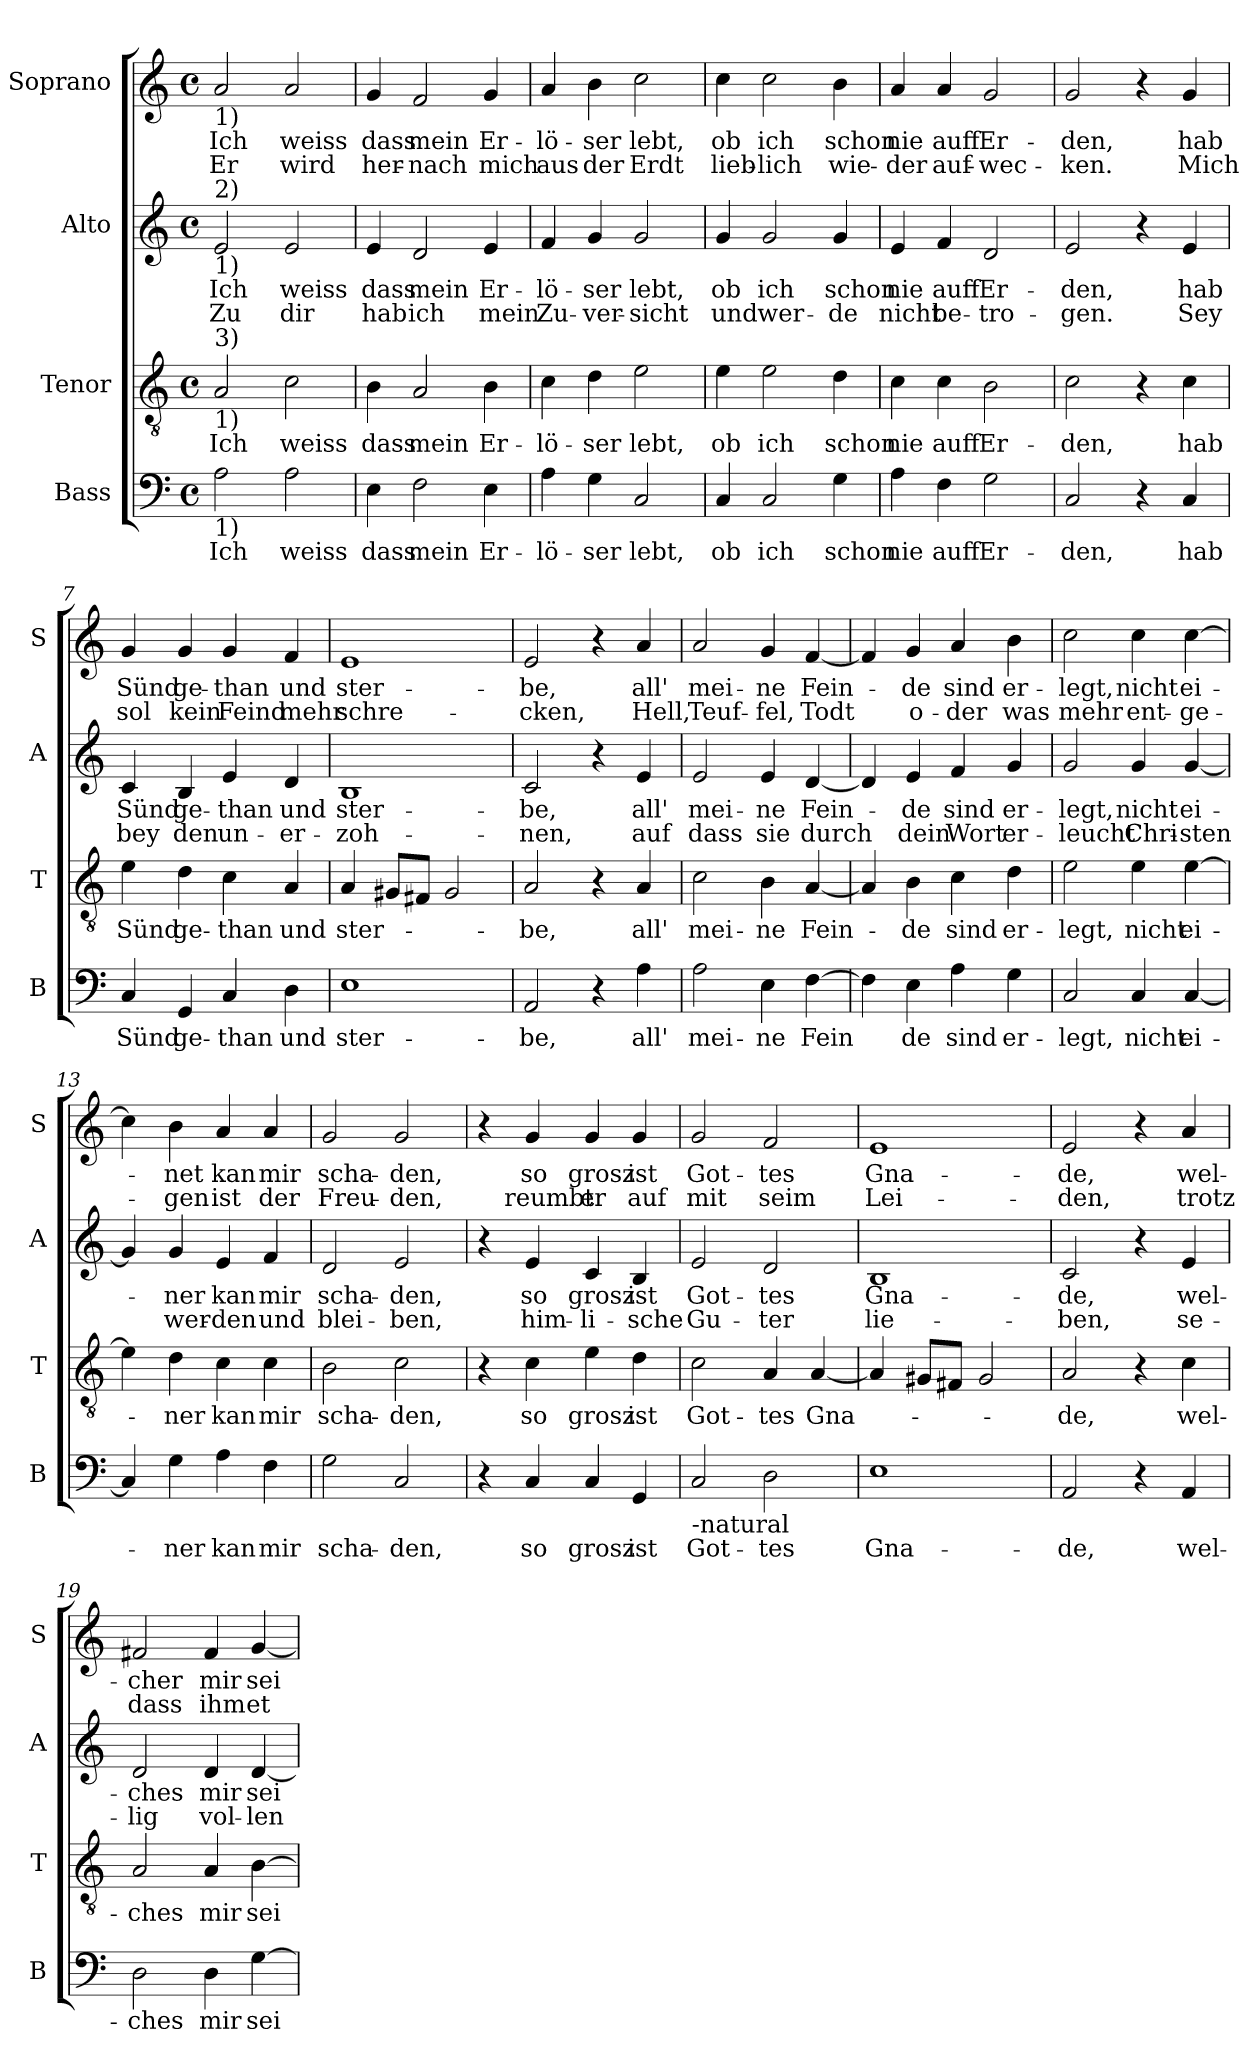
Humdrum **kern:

**kern	**text	**kern	**text	**kern	**text	**text	**kern	**text	**text
*part4	*part4	*part3	*part3	*part2	*part2	*part2	*part1	*part1	*part1
*staff4	*staff4	*staff3	*staff3	*staff2	*staff2	*staff2	*staff1	*staff1	*staff1
*I"Bass	*	*I"Tenor	*	*I"Alto	*	*	*I"Soprano	*	*
*I'B	*	*I'T	*	*I'A	*	*	*I'S	*	*
*clefF4	*	*clefGv2	*	*clefG2	*	*	*clefG2	*	*
*k[]	*	*k[]	*	*k[]	*	*	*k[]	*	*
*C:	*	*C:	*	*C:	*	*	*C:	*	*
*M4/4	*	*M4/4	*	*M4/4	*	*	*M4/4	*	*
*met(c)	*	*met(c)	*	*met(c)	*	*	*met(c)	*	*
=1	=1	=1	=1	=1	=1	=1	=1	=1	=1
!	!	!	!	!	!	!	!LO:TX:b:t=1)	!	!
!	!	!	!	!LO:TX:a:t=2)	!	!	!	!	!
!	!	!	!	!LO:TX:b:t=1)	!	!	!	!	!
!	!	!LO:TX:a:t=3)	!	!	!	!	!	!	!
!	!	!LO:TX:b:t=1)	!	!	!	!	!	!	!
!LO:TX:b:t=1)	!	!	!	!	!	!	!	!	!
!	!LO:LY:b	!	!LO:LY:b	!	!LO:LY:b	!LO:LY:b	!	!LO:LY:b	!LO:LY:b
2A\	Ich	2A/	Ich	2e/	Ich	Zu	2a/	Ich	Er
!	!LO:LY:b	!	!LO:LY:b	!	!LO:LY:b	!LO:LY:b	!	!LO:LY:b	!LO:LY:b
2A\	weiss	2c\	weiss	2e/	weiss	dir	2a/	weiss	wird
=2	=2	=2	=2	=2	=2	=2	=2	=2	=2
!	!LO:LY:b	!	!LO:LY:b	!	!LO:LY:b	!LO:LY:b	!	!LO:LY:b	!LO:LY:b
4E\	dass	4B\	dass	4e/	dass	hab	4g/	dass	her-
!	!LO:LY:b	!	!LO:LY:b	!	!LO:LY:b	!LO:LY:b	!	!LO:LY:b	!LO:LY:b
2F\	mein	2A/	mein	2d/	mein	ich	2f/	mein	-nach
!	!LO:LY:b	!	!LO:LY:b	!	!LO:LY:b	!LO:LY:b	!	!LO:LY:b	!LO:LY:b
4E\	Er-	4B\	Er-	4e/	Er-	mein	4g/	Er-	mich
=3	=3	=3	=3	=3	=3	=3	=3	=3	=3
!	!LO:LY:b	!	!LO:LY:b	!	!LO:LY:b	!LO:LY:b	!	!LO:LY:b	!LO:LY:b
4A\	-lö-	4c\	-lö-	4f/	-lö-	Zu-	4a/	-lö-	aus
!	!LO:LY:b	!	!LO:LY:b	!	!LO:LY:b	!LO:LY:b	!	!LO:LY:b	!LO:LY:b
4G\	-ser	4d\	-ser	4g/	-ser	-ver-	4b\	-ser	der
!	!LO:LY:b	!	!LO:LY:b	!	!LO:LY:b	!LO:LY:b	!	!LO:LY:b	!LO:LY:b
2C/	lebt,	2e\	lebt,	2g/	lebt,	-sicht	2cc\	lebt,	Erdt
=4	=4	=4	=4	=4	=4	=4	=4	=4	=4
!	!LO:LY:b	!	!LO:LY:b	!	!LO:LY:b	!LO:LY:b	!	!LO:LY:b	!LO:LY:b
4C/	ob	4e\	ob	4g/	ob	und	4cc\	ob	lieb-
!	!LO:LY:b	!	!LO:LY:b	!	!LO:LY:b	!LO:LY:b	!	!LO:LY:b	!LO:LY:b
2C/	ich	2e\	ich	2g/	ich	wer-	2cc\	ich	-lich
!	!LO:LY:b	!	!LO:LY:b	!	!LO:LY:b	!LO:LY:b	!	!LO:LY:b	!LO:LY:b
4G\	schon	4d\	schon	4g/	schon	-de	4b\	schon	wie-
=5	=5	=5	=5	=5	=5	=5	=5	=5	=5
!	!LO:LY:b	!	!LO:LY:b	!	!LO:LY:b	!LO:LY:b	!	!LO:LY:b	!LO:LY:b
4A\	nie	4c\	nie	4e/	nie	nicht	4a/	nie	-der
!	!LO:LY:b	!	!LO:LY:b	!	!LO:LY:b	!LO:LY:b	!	!LO:LY:b	!LO:LY:b
4F\	auff	4c\	auff	4f/	auff	be-	4a/	auff	auf-
!	!LO:LY:b	!	!LO:LY:b	!	!LO:LY:b	!LO:LY:b	!	!LO:LY:b	!LO:LY:b
2G\	Er-	2B\	Er-	2d/	Er-	-tro-	2g/	Er-	-wec-
!!LO:LB:g=z
=6	=6	=6	=6	=6	=6	=6	=6	=6	=6
!	!LO:LY:b	!	!LO:LY:b	!	!LO:LY:b	!LO:LY:b	!	!LO:LY:b	!LO:LY:b
2C/	-den,	2c\	-den,	2e/	-den,	-gen.	2g/	-den,	-ken.
4r	.	4r	.	4r	.	.	4r	.	.
!	!LO:LY:b	!	!LO:LY:b	!	!LO:LY:b	!LO:LY:b	!	!LO:LY:b	!LO:LY:b
4C/	hab	4c\	hab	4e/	hab	Sey	4g/	hab	Mich
=7	=7	=7	=7	=7	=7	=7	=7	=7	=7
!	!LO:LY:b	!	!LO:LY:b	!	!LO:LY:b	!LO:LY:b	!	!LO:LY:b	!LO:LY:b
4C/	Sünd	4e\	Sünd	4c/	Sünd	bey	4g/	Sünd	sol
!	!LO:LY:b	!	!LO:LY:b	!	!LO:LY:b	!LO:LY:b	!	!LO:LY:b	!LO:LY:b
4GG/	ge-	4d\	ge-	4B/	ge-	den	4g/	ge-	kein
!	!LO:LY:b	!	!LO:LY:b	!	!LO:LY:b	!LO:LY:b	!	!LO:LY:b	!LO:LY:b
4C/	-than	4c\	-than	4e/	-than	un-	4g/	-than	Feind
!	!LO:LY:b	!	!LO:LY:b	!	!LO:LY:b	!LO:LY:b	!	!LO:LY:b	!LO:LY:b
4D\	und	4A/	und	4d/	und	-er-	4f/	und	mehr
=8	=8	=8	=8	=8	=8	=8	=8	=8	=8
!	!LO:LY:b	!	!LO:LY:b	!	!LO:LY:b	!LO:LY:b	!	!LO:LY:b	!LO:LY:b
1E	ster-	4A/	ster-	1B	ster-	-zoh-	1e	ster-	schre-
.	.	8G#X/L	.	.	.	.	.	.	.
.	.	8F#X/J	.	.	.	.	.	.	.
.	.	2G#/	.	.	.	.	.	.	.
=9	=9	=9	=9	=9	=9	=9	=9	=9	=9
!	!LO:LY:b	!	!LO:LY:b	!	!LO:LY:b	!LO:LY:b	!	!LO:LY:b	!LO:LY:b
2AA/	-be,	2A/	-be,	2c/	-be,	-nen,	2e/	-be,	-cken,
4r	.	4r	.	4r	.	.	4r	.	.
!	!LO:LY:b	!	!LO:LY:b	!	!LO:LY:b	!LO:LY:b	!	!LO:LY:b	!LO:LY:b
4A\	all'	4A/	all'	4e/	all'	auf	4a/	all'	Hell,
=10	=10	=10	=10	=10	=10	=10	=10	=10	=10
!	!LO:LY:b	!	!LO:LY:b	!	!LO:LY:b	!LO:LY:b	!	!LO:LY:b	!LO:LY:b
2A\	mei-	2c\	mei-	2e/	mei-	dass	2a/	mei-	Teuf-
!	!LO:LY:b	!	!LO:LY:b	!	!LO:LY:b	!LO:LY:b	!	!LO:LY:b	!LO:LY:b
4E\	-ne	4B\	-ne	4e/	-ne	sie	4g/	-ne	-fel,
!	!LO:LY:b	!	!LO:LY:b	!	!LO:LY:b	!LO:LY:b	!	!LO:LY:b	!LO:LY:b
[4F\	Fein	[4A/	Fein-	[4d/	Fein-	durch	[4f/	Fein-	Todt
=11	=11	=11	=11	=11	=11	=11	=11	=11	=11
4F\]	.	4A/]	.	4d/]	.	.	4f/]	.	.
!	!LO:LY:b	!	!LO:LY:b	!	!LO:LY:b	!LO:LY:b	!	!LO:LY:b	!LO:LY:b
4E\	de	4B\	-de	4e/	-de	dein	4g/	-de	o-
!	!LO:LY:b	!	!LO:LY:b	!	!LO:LY:b	!LO:LY:b	!	!LO:LY:b	!LO:LY:b
4A\	sind	4c\	sind	4f/	sind	Wort	4a/	sind	-der
!	!LO:LY:b	!	!LO:LY:b	!	!LO:LY:b	!LO:LY:b	!	!LO:LY:b	!LO:LY:b
4G\	er-	4d\	er-	4g/	er-	er-	4b\	er-	was
!!LO:PB:g=z
=12	=12	=12	=12	=12	=12	=12	=12	=12	=12
!	!LO:LY:b	!	!LO:LY:b	!	!LO:LY:b	!LO:LY:b	!	!LO:LY:b	!LO:LY:b
2C/	-legt,	2e\	-legt,	2g/	-legt,	-leucht	2cc\	-legt,	mehr
!	!LO:LY:b	!	!LO:LY:b	!	!LO:LY:b	!LO:LY:b	!	!LO:LY:b	!LO:LY:b
4C/	nicht	4e\	nicht	4g/	nicht	Chri-	4cc\	nicht	ent-
!	!LO:LY:b	!	!LO:LY:b	!	!LO:LY:b	!LO:LY:b	!	!LO:LY:b	!LO:LY:b
[4C/	ei-	[4e\	ei-	[4g/	ei-	-sten	[4cc\	ei-	-ge-
=13	=13	=13	=13	=13	=13	=13	=13	=13	=13
4C/]	.	4e\]	.	4g/]	.	.	4cc\]	.	.
!	!LO:LY:b	!	!LO:LY:b	!	!LO:LY:b	!LO:LY:b	!	!LO:LY:b	!LO:LY:b
4G\	-ner	4d\	-ner	4g/	-ner	wer-	4b\	-net	-gen
!	!LO:LY:b	!	!LO:LY:b	!	!LO:LY:b	!LO:LY:b	!	!LO:LY:b	!LO:LY:b
4A\	kan	4c\	kan	4e/	kan	-den	4a/	kan	ist
!	!LO:LY:b	!	!LO:LY:b	!	!LO:LY:b	!LO:LY:b	!	!LO:LY:b	!LO:LY:b
4F\	mir	4c\	mir	4f/	mir	und	4a/	mir	der
=14	=14	=14	=14	=14	=14	=14	=14	=14	=14
!	!LO:LY:b	!	!LO:LY:b	!	!LO:LY:b	!LO:LY:b	!	!LO:LY:b	!LO:LY:b
2G\	scha-	2B\	scha-	2d/	scha-	blei-	2g/	scha-	Freu-
!	!LO:LY:b	!	!LO:LY:b	!	!LO:LY:b	!LO:LY:b	!	!LO:LY:b	!LO:LY:b
2C/	-den,	2c\	-den,	2e/	-den,	-ben,	2g/	-den,	-den,
=15	=15	=15	=15	=15	=15	=15	=15	=15	=15
4r	.	4r	.	4r	.	.	4r	.	.
!	!LO:LY:b	!	!LO:LY:b	!	!LO:LY:b	!LO:LY:b	!	!LO:LY:b	!LO:LY:b
4C/	so	4c\	so	4e/	so	him-	4g/	so	reumbt
!	!LO:LY:b	!	!LO:LY:b	!	!LO:LY:b	!LO:LY:b	!	!LO:LY:b	!LO:LY:b
4C/	grosz	4e\	grosz	4c/	grosz	-li-	4g/	grosz	er
!	!LO:LY:b	!	!LO:LY:b	!	!LO:LY:b	!LO:LY:b	!	!LO:LY:b	!LO:LY:b
4GG/	ist	4d\	ist	4B/	ist	-sche	4g/	ist	auf
=16	=16	=16	=16	=16	=16	=16	=16	=16	=16
!LO:TX:b:t=-natural	!	!	!	!	!	!	!	!	!
!	!LO:LY:b	!	!LO:LY:b	!	!LO:LY:b	!LO:LY:b	!	!LO:LY:b	!LO:LY:b
2C/	Got-	2c\	Got-	2e/	Got-	Gu-	2g/	Got-	mit
!	!LO:LY:b	!	!LO:LY:b	!	!LO:LY:b	!LO:LY:b	!	!LO:LY:b	!LO:LY:b
2D\	-tes	4A/	-tes	2d/	-tes	-ter	2f/	-tes	seim
!	!	!	!LO:LY:b	!	!	!	!	!	!
.	.	[4A/	Gna-	.	.	.	.	.	.
=17	=17	=17	=17	=17	=17	=17	=17	=17	=17
!	!LO:LY:b	!	!	!	!LO:LY:b	!LO:LY:b	!	!LO:LY:b	!LO:LY:b
1E	Gna-	4A/]	.	1B	Gna-	lie-	1e	Gna-	Lei-
.	.	8G#X/L	.	.	.	.	.	.	.
.	.	8F#X/J	.	.	.	.	.	.	.
.	.	2G#/	.	.	.	.	.	.	.
!!LO:LB:g=z
=18	=18	=18	=18	=18	=18	=18	=18	=18	=18
!	!LO:LY:b	!	!LO:LY:b	!	!LO:LY:b	!LO:LY:b	!	!LO:LY:b	!LO:LY:b
2AA/	-de,	2A/	-de,	2c/	-de,	-ben,	2e/	-de,	-den,
4r	.	4r	.	4r	.	.	4r	.	.
!	!LO:LY:b	!	!LO:LY:b	!	!LO:LY:b	!LO:LY:b	!	!LO:LY:b	!LO:LY:b
4AA/	wel-	4c\	wel-	4e/	wel-	se-	4a/	wel-	trotz
=19	=19	=19	=19	=19	=19	=19	=19	=19	=19
!	!LO:LY:b	!	!LO:LY:b	!	!LO:LY:b	!LO:LY:b	!	!LO:LY:b	!LO:LY:b
2D\	-ches	2A/	-ches	2d/	-ches	-lig	2f#X/	-cher	dass
!	!LO:LY:b	!	!LO:LY:b	!	!LO:LY:b	!LO:LY:b	!	!LO:LY:b	!LO:LY:b
4D\	mir	4A/	mir	4d/	mir	vol-	4f#/	mir	ihm
!	!LO:LY:b	!	!LO:LY:b	!	!LO:LY:b	!LO:LY:b	!	!LO:LY:b	!LO:LY:b
[4G\	sei-	[4B\	sei-	[4d/	sei-	-len-	[4g/	sei-	et-
=	=	=	=	=	=	=	=	=	=
*-	*-	*-	*-	*-	*-	*-	*-	*-	*-
